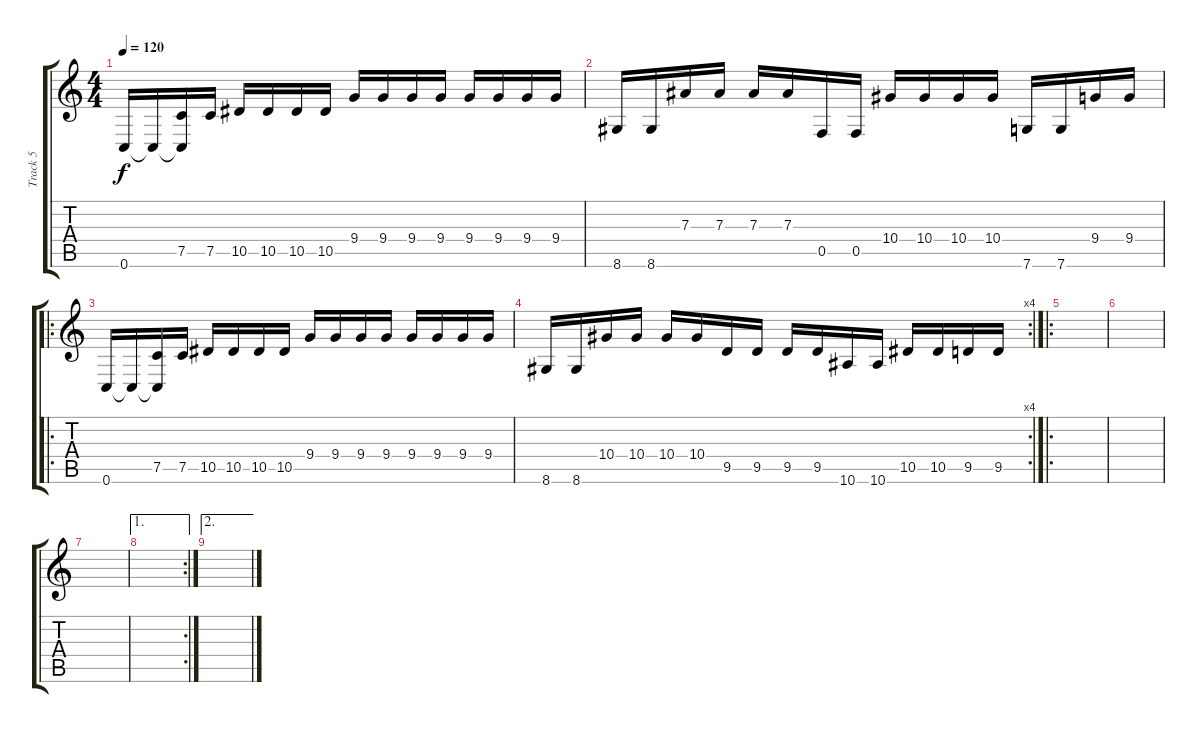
\track ("Track 5" "Track 5") {instrument distortionguitar}
\staff {score tabs}
\tuning (C4 G3 Eb3 Bb2 F2 C2) {hide}
\ts (4 4)
\tempo 120
\clef g2
\ks c
0.6.16{dy f} 0.6{t}.16 (7.5 0.6{t}).16 7.5.16 10.5.16 10.5.16 10.5.16 10.5.16 9.4.16 9.4.16 9.4.16 9.4.16 9.4.16 9.4.16 9.4.16 9.4.16 |
8.6.16 8.6.16 7.3.16 7.3.16 7.3.16 7.3.16 0.5.16 0.5.16 10.4.16 10.4.16 10.4.16 10.4.16 7.6.16 7.6.16 9.4.16 9.4.16 |
\ro
0.6.16 0.6{t}.16 (7.5 0.6{t}).16 7.5.16 10.5.16 10.5.16 10.5.16 10.5.16 9.4.16 9.4.16 9.4.16 9.4.16 9.4.16 9.4.16 9.4.16 9.4.16 |
\rc 4
8.6.16 8.6.16 10.4.16 10.4.16 10.4.16 10.4.16 9.5.16 9.5.16 9.5.16 9.5.16 10.6.16 10.6.16 10.5.16 10.5.16 9.5.16 9.5.16 |
\ro
|
|
|
\ae 1
\rc 2
|
\ae 2
